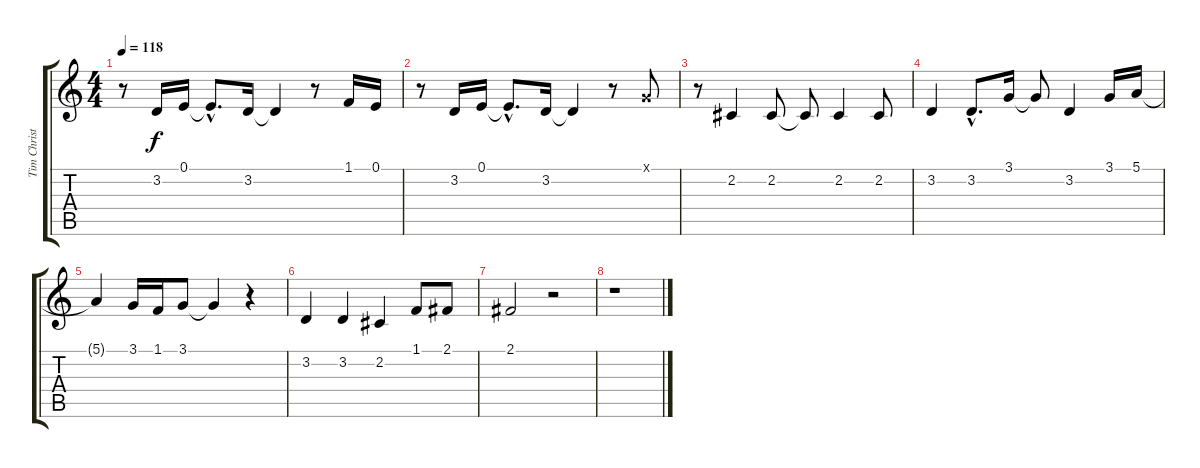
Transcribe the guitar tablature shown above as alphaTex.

\track ("Tim Christensen (Vocal)" "Tim Christ") {instrument lead4chiff}
\staff {score tabs}
\tuning (E4 B3 G3 D3 A2 E2) {hide}
\ts (4 4)
\tempo 118
\clef g2
\ks c
r.8{dy f} 3.2.16 0.1.16 0.1{hac t}.8{d} 3.2.16 3.2{t}.4 r.8 1.1.16 0.1.16 |
r.8 3.2.16 0.1.16 0.1{hac t}.8{d} 3.2.16 3.2{t}.4 r.8 3.1{x}.8 |
r.8 2.2.4 2.2.8 2.2{t}.8 2.2.4 2.2.8 |
3.2.4 3.2{hac}.8{d} 3.1.16 3.1{t}.8 3.2.4 3.1.16 5.1.16 |
5.1{t}.4 3.1.16 1.1.16 3.1.8 3.1{t}.4 r.4 |
3.2.4 3.2.4 2.2.4 1.1.8 2.1.8 |
2.1.2 r.2 |
r.1
